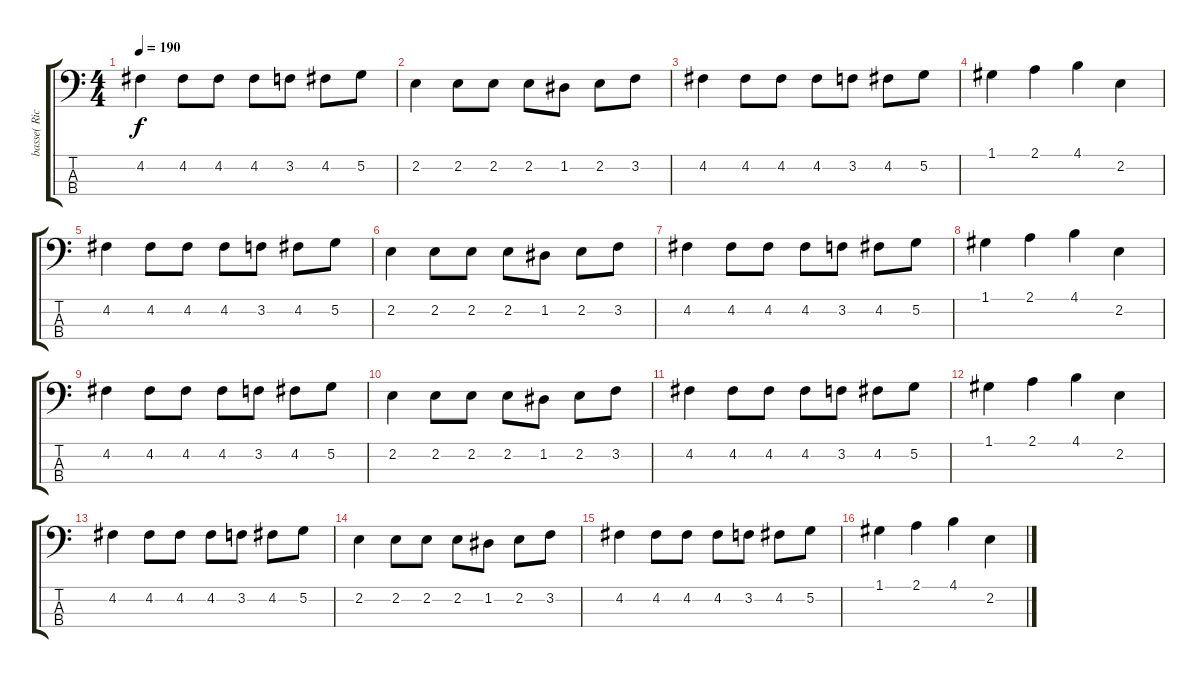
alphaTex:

\track ("basse( Rick )" "basse( Ric") {instrument electricbasspick}
\staff {score tabs}
\tuning (G2 D2 A1 E1) {hide}
\ts (4 4)
\tempo 190
\clef f4
\ks c
4.2.4{dy f} 4.2.8 4.2.8 4.2.8 3.2.8 4.2.8 5.2.8 |
2.2.4 2.2.8 2.2.8 2.2.8 1.2.8 2.2.8 3.2.8 |
4.2.4 4.2.8 4.2.8 4.2.8 3.2.8 4.2.8 5.2.8 |
1.1.4 2.1.4 4.1.4 2.2.4 |
4.2.4 4.2.8 4.2.8 4.2.8 3.2.8 4.2.8 5.2.8 |
2.2.4 2.2.8 2.2.8 2.2.8 1.2.8 2.2.8 3.2.8 |
4.2.4 4.2.8 4.2.8 4.2.8 3.2.8 4.2.8 5.2.8 |
1.1.4 2.1.4 4.1.4 2.2.4 |
4.2.4 4.2.8 4.2.8 4.2.8 3.2.8 4.2.8 5.2.8 |
2.2.4 2.2.8 2.2.8 2.2.8 1.2.8 2.2.8 3.2.8 |
4.2.4 4.2.8 4.2.8 4.2.8 3.2.8 4.2.8 5.2.8 |
1.1.4 2.1.4 4.1.4 2.2.4 |
4.2.4 4.2.8 4.2.8 4.2.8 3.2.8 4.2.8 5.2.8 |
2.2.4 2.2.8 2.2.8 2.2.8 1.2.8 2.2.8 3.2.8 |
4.2.4 4.2.8 4.2.8 4.2.8 3.2.8 4.2.8 5.2.8 |
1.1.4 2.1.4 4.1.4 2.2.4
